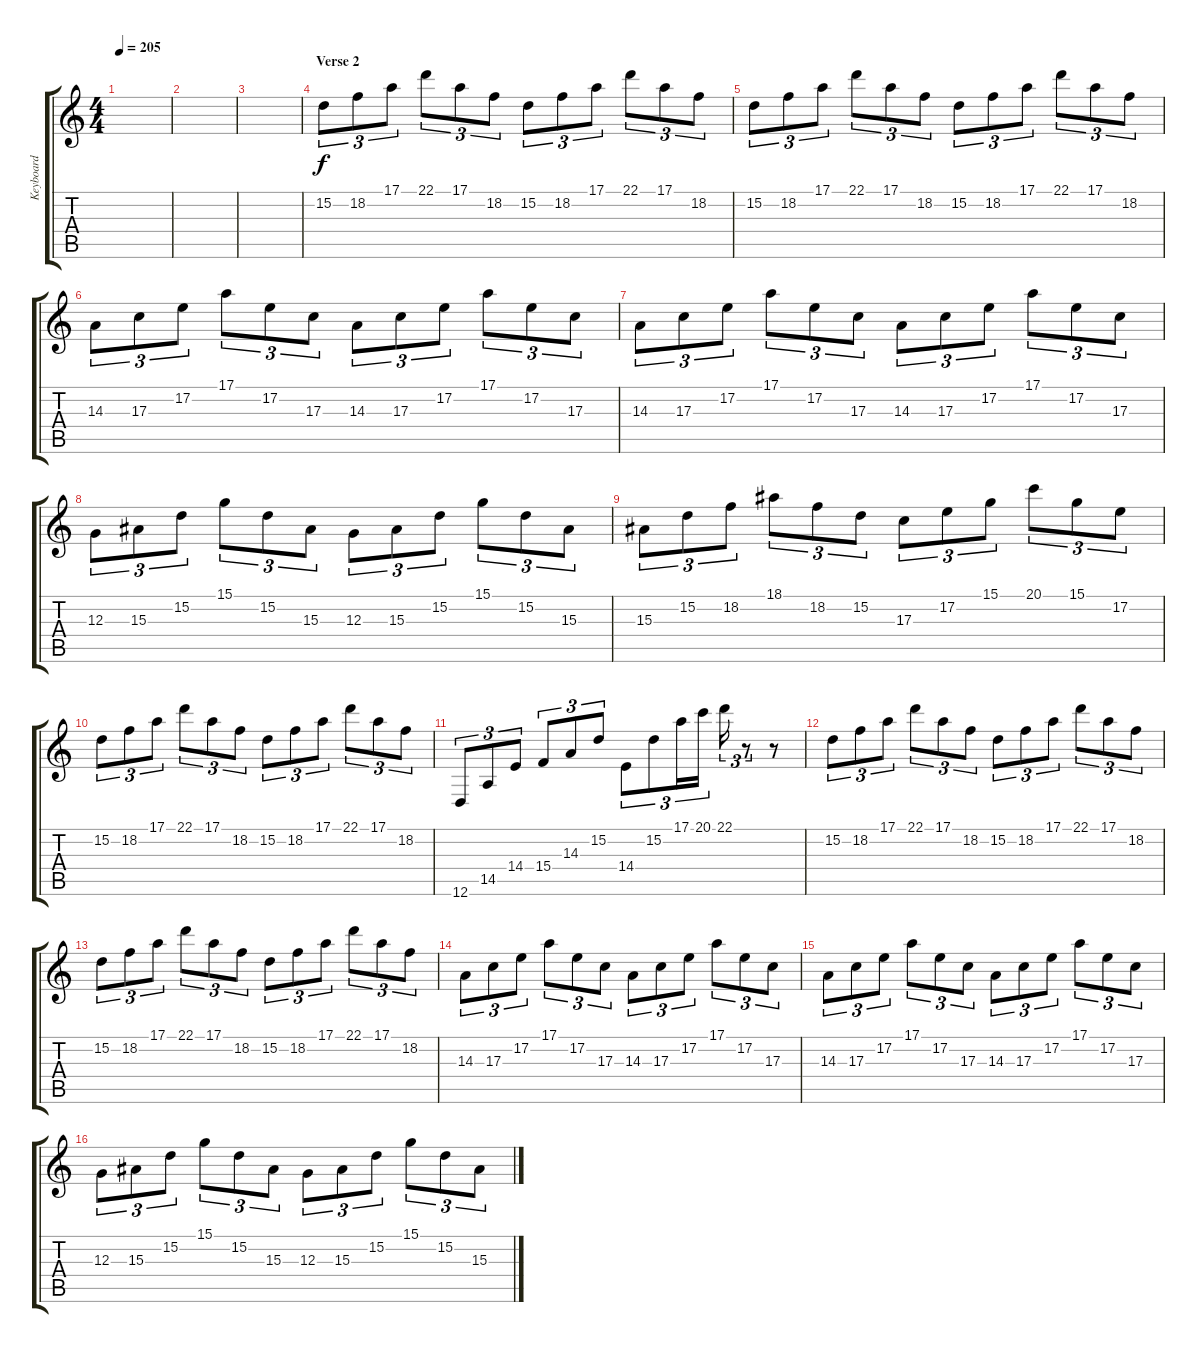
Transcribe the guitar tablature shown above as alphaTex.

\track ("Keyboard" "Keyboard") {instrument lead1square}
\staff {score tabs}
\tuning (E4 B3 G3 D3 G2 D2) {hide}
\ts (4 4)
\tempo 205
\clef g2
\ks c
|
|
|
\section ("" "Verse 2")
15.2.8{tu (3 2)} 18.2.8{tu (3 2)} 17.1.8{tu (3 2)} 22.1.8{tu (3 2)} 17.1.8{tu (3 2)} 18.2.8{tu (3 2)} 15.2.8{tu (3 2)} 18.2.8{tu (3 2)} 17.1.8{tu (3 2)} 22.1.8{tu (3 2)} 17.1.8{tu (3 2)} 18.2.8{tu (3 2)} |
15.2.8{tu (3 2)} 18.2.8{tu (3 2)} 17.1.8{tu (3 2)} 22.1.8{tu (3 2)} 17.1.8{tu (3 2)} 18.2.8{tu (3 2)} 15.2.8{tu (3 2)} 18.2.8{tu (3 2)} 17.1.8{tu (3 2)} 22.1.8{tu (3 2)} 17.1.8{tu (3 2)} 18.2.8{tu (3 2)} |
14.3.8{tu (3 2)} 17.3.8{tu (3 2)} 17.2.8{tu (3 2)} 17.1.8{tu (3 2)} 17.2.8{tu (3 2)} 17.3.8{tu (3 2)} 14.3.8{tu (3 2)} 17.3.8{tu (3 2)} 17.2.8{tu (3 2)} 17.1.8{tu (3 2)} 17.2.8{tu (3 2)} 17.3.8{tu (3 2)} |
14.3.8{tu (3 2)} 17.3.8{tu (3 2)} 17.2.8{tu (3 2)} 17.1.8{tu (3 2)} 17.2.8{tu (3 2)} 17.3.8{tu (3 2)} 14.3.8{tu (3 2)} 17.3.8{tu (3 2)} 17.2.8{tu (3 2)} 17.1.8{tu (3 2)} 17.2.8{tu (3 2)} 17.3.8{tu (3 2)} |
12.3.8{tu (3 2)} 15.3.8{tu (3 2)} 15.2.8{tu (3 2)} 15.1.8{tu (3 2)} 15.2.8{tu (3 2)} 15.3.8{tu (3 2)} 12.3.8{tu (3 2)} 15.3.8{tu (3 2)} 15.2.8{tu (3 2)} 15.1.8{tu (3 2)} 15.2.8{tu (3 2)} 15.3.8{tu (3 2)} |
15.3.8{tu (3 2)} 15.2.8{tu (3 2)} 18.2.8{tu (3 2)} 18.1.8{tu (3 2)} 18.2.8{tu (3 2)} 15.2.8{tu (3 2)} 17.3.8{tu (3 2)} 17.2.8{tu (3 2)} 15.1.8{tu (3 2)} 20.1.8{tu (3 2)} 15.1.8{tu (3 2)} 17.2.8{tu (3 2)} |
15.2.8{tu (3 2)} 18.2.8{tu (3 2)} 17.1.8{tu (3 2)} 22.1.8{tu (3 2)} 17.1.8{tu (3 2)} 18.2.8{tu (3 2)} 15.2.8{tu (3 2)} 18.2.8{tu (3 2)} 17.1.8{tu (3 2)} 22.1.8{tu (3 2)} 17.1.8{tu (3 2)} 18.2.8{tu (3 2)} |
12.6.8{tu (3 2)} 14.5.8{tu (3 2)} 14.4.8{tu (3 2)} 15.4.8{tu (3 2)} 14.3.8{tu (3 2)} 15.2.8{tu (3 2)} 14.4.8{tu (3 2)} 15.2.8{tu (3 2)} 17.1.16{tu (3 2)} 20.1.16{tu (3 2)} 22.1.16{tu (3 2)} r.8{tu (3 2)} r.8 |
15.2.8{tu (3 2)} 18.2.8{tu (3 2)} 17.1.8{tu (3 2)} 22.1.8{tu (3 2)} 17.1.8{tu (3 2)} 18.2.8{tu (3 2)} 15.2.8{tu (3 2)} 18.2.8{tu (3 2)} 17.1.8{tu (3 2)} 22.1.8{tu (3 2)} 17.1.8{tu (3 2)} 18.2.8{tu (3 2)} |
15.2.8{tu (3 2)} 18.2.8{tu (3 2)} 17.1.8{tu (3 2)} 22.1.8{tu (3 2)} 17.1.8{tu (3 2)} 18.2.8{tu (3 2)} 15.2.8{tu (3 2)} 18.2.8{tu (3 2)} 17.1.8{tu (3 2)} 22.1.8{tu (3 2)} 17.1.8{tu (3 2)} 18.2.8{tu (3 2)} |
14.3.8{tu (3 2)} 17.3.8{tu (3 2)} 17.2.8{tu (3 2)} 17.1.8{tu (3 2)} 17.2.8{tu (3 2)} 17.3.8{tu (3 2)} 14.3.8{tu (3 2)} 17.3.8{tu (3 2)} 17.2.8{tu (3 2)} 17.1.8{tu (3 2)} 17.2.8{tu (3 2)} 17.3.8{tu (3 2)} |
14.3.8{tu (3 2)} 17.3.8{tu (3 2)} 17.2.8{tu (3 2)} 17.1.8{tu (3 2)} 17.2.8{tu (3 2)} 17.3.8{tu (3 2)} 14.3.8{tu (3 2)} 17.3.8{tu (3 2)} 17.2.8{tu (3 2)} 17.1.8{tu (3 2)} 17.2.8{tu (3 2)} 17.3.8{tu (3 2)} |
12.3.8{tu (3 2)} 15.3.8{tu (3 2)} 15.2.8{tu (3 2)} 15.1.8{tu (3 2)} 15.2.8{tu (3 2)} 15.3.8{tu (3 2)} 12.3.8{tu (3 2)} 15.3.8{tu (3 2)} 15.2.8{tu (3 2)} 15.1.8{tu (3 2)} 15.2.8{tu (3 2)} 15.3.8{tu (3 2)}
